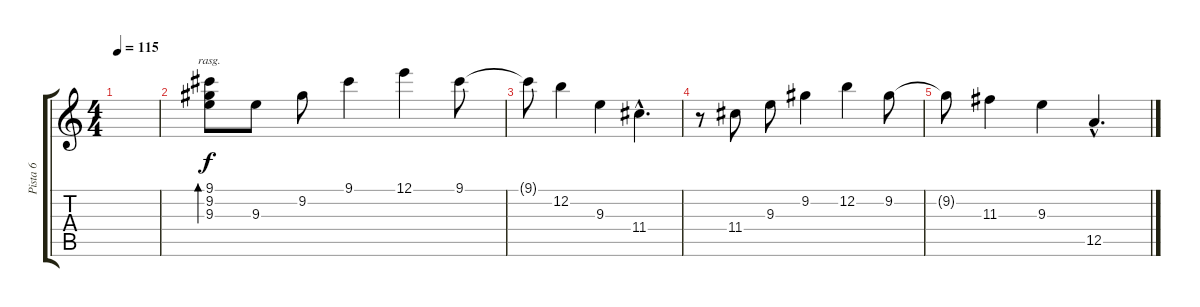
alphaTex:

\track ("Pista 6" "Pista 6") {instrument acousticguitarnylon}
\staff {score tabs}
\tuning (E4 B3 G3 D3 A2 E2) {hide}
\ts (4 4)
\tempo 115
\clef g2
\ks c
|
(9.1 9.2 9.3).8{bd 240 rasg ii instrument acousticguitarnylon} 9.3.8 9.2.8 9.1.4 12.1.4 9.1.8 |
9.1{t}.8 12.2.4 9.3.4 11.4{hac}.4{d} |
r.8 11.4.8 9.3.8 9.2.4 12.2.4 9.2.8 |
9.2{t}.8 11.3.4 9.3.4 12.5{hac}.4{d}
